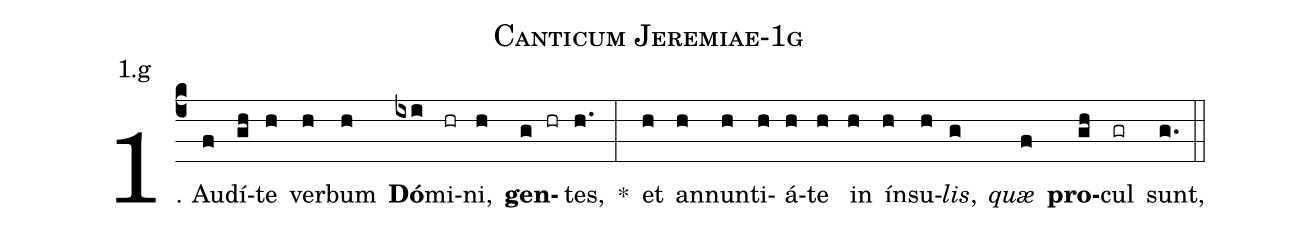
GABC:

name: Canticum Jeremiae-1g;
annotation: 1.g;
%%
(c4)1. Au(f)dí(gh)te(h) ver(h)bum(h) <b>Dó</b>(ixi)mi(hr)ni,(h) <b>gen</b>(g hr)tes,(h.) *(:) et(h) an(h)nun(h)ti(h)á(h)te(h) in(h) ín(h)su(h)<i>lis</i>,(g) <i>quæ</i>(f) <b>pro</b>(gh)cul(gr) sunt,(g.) (::)
